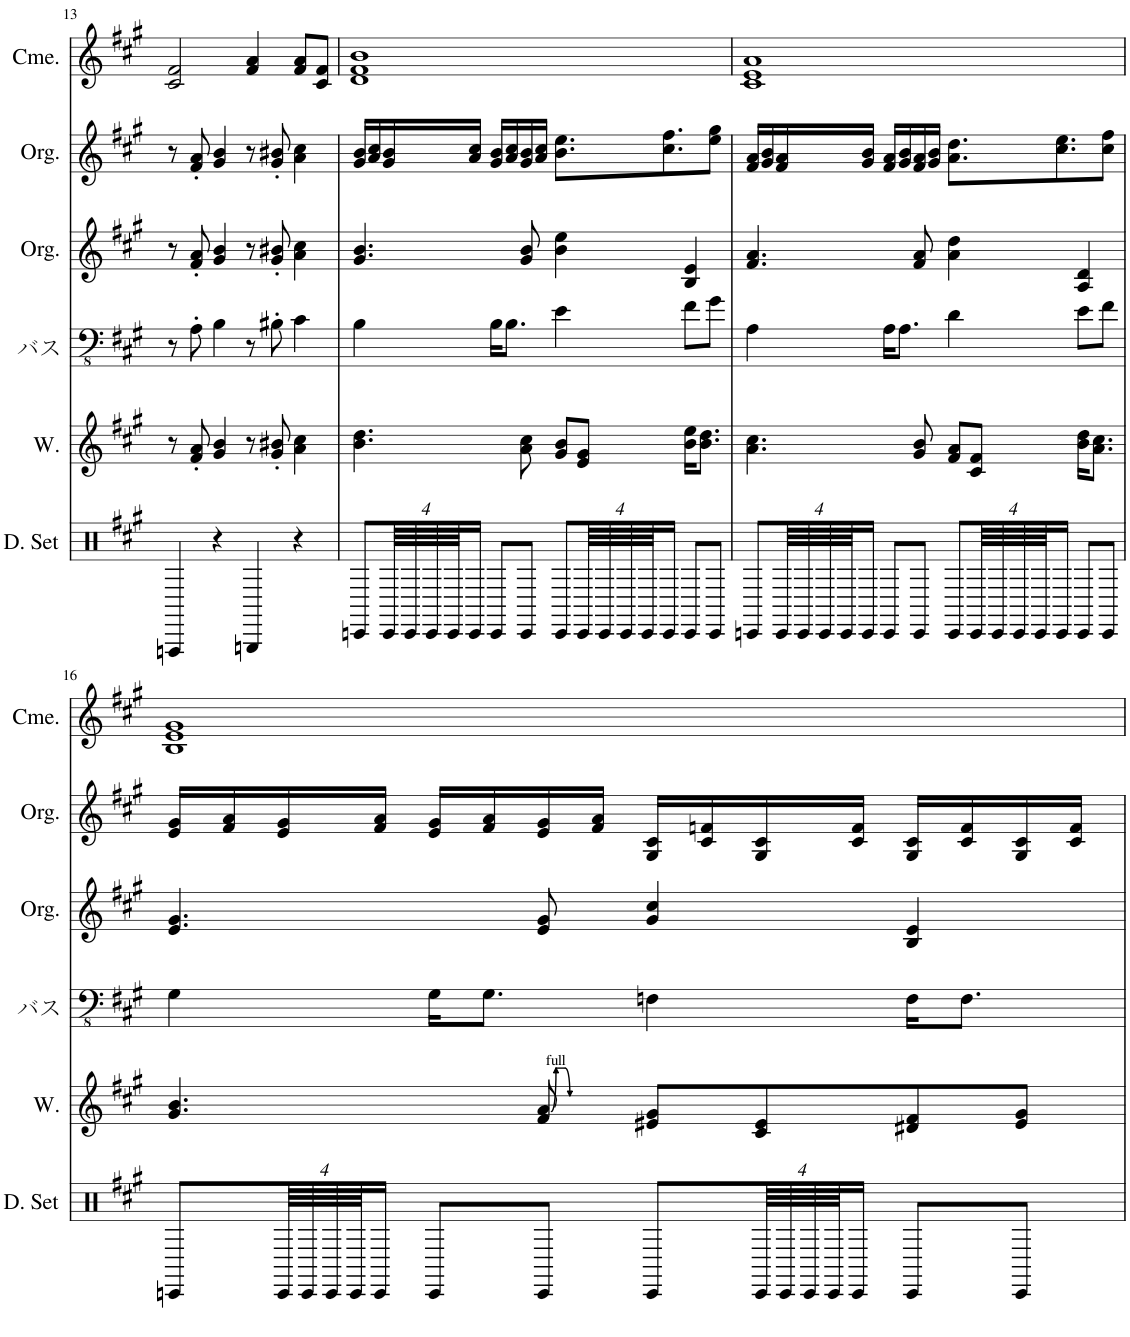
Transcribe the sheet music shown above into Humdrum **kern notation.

**kern	**kern	**kern	**kern	**kern	**kern
*part6	*part5	*part4	*part3	*part2	*part1
*staff6	*staff5	*staff4	*staff3	*staff2	*staff1
*I"ドラムセット	*I"女声	*I"アコースティックベース	*I"パイプオルガン	*I"パイプオルガン	*I"チャイム
!!LO:PB:g=z
*clefX	*clefG2	*clefFv4	*clefG2	*clefG2	*clefG2
*k[f#c#g#]	*k[f#c#g#]	*k[f#c#g#]	*k[f#c#g#]	*k[f#c#g#]	*k[f#c#g#]
*M4/4	*M4/4	*M4/4	*M4/4	*M4/4	*M4/4
=13	=13	=13	=13	=13	=13
4FFFn/	8r	8r	8r	8r	2c#/ 2f#/
.	8f#/' 8a/'	8AA'\	8f#/' 8a/'	8f#/' 8a/'	.
4r	4g#/ 4b/	4BB\	4g#/ 4b/	4g#/ 4b/	.
4GGGn/	8r	8r	8r	8r	4f#/ 4a/
.	8g#/' 8b#X/'	8BB#X'\	8g#/' 8b#X/'	8g#/' 8b#X/'	.
4r	4a\ 4cc#\	4C#\	4a\ 4cc#\	4a\ 4cc#\	8f#/ 8a/L
.	.	.	.	.	8c#/ 8f#/J
=14	=14	=14	=14	=14	=14
8CCn/L	4.b\ 4.dd\	4BB\	4.g#/ 4.b/	16g#/ 16b/LL	1d 1f# 1b
.	.	.	.	16a/ 16cc#/	.
64CC/LLL	.	.	.	16g#/ 16b/	.
64CC/	.	.	.	.	.
64CC/	.	.	.	.	.
64CC/JJ	.	.	.	.	.
16CC/JJ	.	.	.	16a/ 16cc#/JJ	.
8CC/L	.	16BB\KL	.	16g#/ 16b/LL	.
.	.	8.BB\J	.	16a/ 16cc#/	.
8CC/J	8a\ 8cc#\	.	8g#/ 8b/	16g#/ 16b/	.
.	.	.	.	16a/ 16cc#/JJ	.
8CC/L	8g#/ 8b/L	4E\	4b\ 4ee\	8.b\ 8.ee\L	.
64CC/LLL	8e/ 8g#/J	.	.	.	.
64CC/	.	.	.	.	.
64CC/	.	.	.	.	.
64CC/JJ	.	.	.	.	.
16CC/JJ	.	.	.	8.cc#\ 8.ff#\	.
8CC/L	16b\ 16ee\KL	8F#\L	4B/ 4e/	.	.
.	8.b\ 8.dd\J	.	.	.	.
8CC/J	.	8G#\J	.	8ee\ 8gg#\J	.
=15	=15	=15	=15	=15	=15
8CCn/L	4.a\ 4.cc#\	4AA\	4.f#/ 4.a/	16f#/ 16a/LL	1c# 1e 1a
.	.	.	.	16g#/ 16b/	.
64CC/LLL	.	.	.	16f#/ 16a/	.
64CC/	.	.	.	.	.
64CC/	.	.	.	.	.
64CC/JJ	.	.	.	.	.
16CC/JJ	.	.	.	16g#/ 16b/JJ	.
8CC/L	.	16AA\KL	.	16f#/ 16a/LL	.
.	.	8.AA\J	.	16g#/ 16b/	.
8CC/J	8g#/ 8b/	.	8f#/ 8a/	16f#/ 16a/	.
.	.	.	.	16g#/ 16b/JJ	.
8CC/L	8f#/ 8a/L	4D\	4a\ 4dd\	8.a\ 8.dd\L	.
64CC/LLL	8c#/ 8f#/J	.	.	.	.
64CC/	.	.	.	.	.
64CC/	.	.	.	.	.
64CC/JJ	.	.	.	.	.
16CC/JJ	.	.	.	8.cc#\ 8.ee\	.
8CC/L	16b\ 16dd\KL	8E\L	4A/ 4d/	.	.
.	8.a\ 8.cc#\J	.	.	.	.
8CC/J	.	8F#\J	.	8cc#\ 8ff#\J	.
!!LO:LB:g=z
=16	=16	=16	=16	=16	=16
8CCn/L	4.g#/ 4.b/	4GG#\	4.e/ 4.g#/	16e/ 16g#/LL	1B 1e 1g#
.	.	.	.	16f#/ 16a/	.
64CC/LLL	.	.	.	16e/ 16g#/	.
64CC/	.	.	.	.	.
64CC/	.	.	.	.	.
64CC/JJ	.	.	.	.	.
16CC/JJ	.	.	.	16f#/ 16a/JJ	.
8CC/L	.	16GG#\KL	.	16e/ 16g#/LL	.
.	.	8.GG#\J	.	16f#/ 16a/	.
8CC/J	8f#/ 8a/	.	8e/ 8g#/	16e/ 16g#/	.
.	.	.	.	16f#/ 16a/JJ	.
8CC/L	8e#X/ 8g#/L	4FFn\	4g#/ 4cc#/	16G#/ 16c#/LL	.
.	.	.	.	16c#/ 16fn/	.
64CC/LLL	8c#/ 8e#/	.	.	16G#/ 16c#/	.
64CC/	.	.	.	.	.
64CC/	.	.	.	.	.
64CC/JJ	.	.	.	.	.
16CC/JJ	.	.	.	16c#/ 16f/JJ	.
8CC/L	8d#X/ 8f#/	16FF\KL	4B/ 4e/	16G#/ 16c#/LL	.
.	.	8.FF\J	.	16c#/ 16f/	.
8CC/J	8e#/ 8g#/J	.	.	16G#/ 16c#/	.
.	.	.	.	16c#/ 16f/JJ	.
=	=	=	=	=	=
*-	*-	*-	*-	*-	*-
